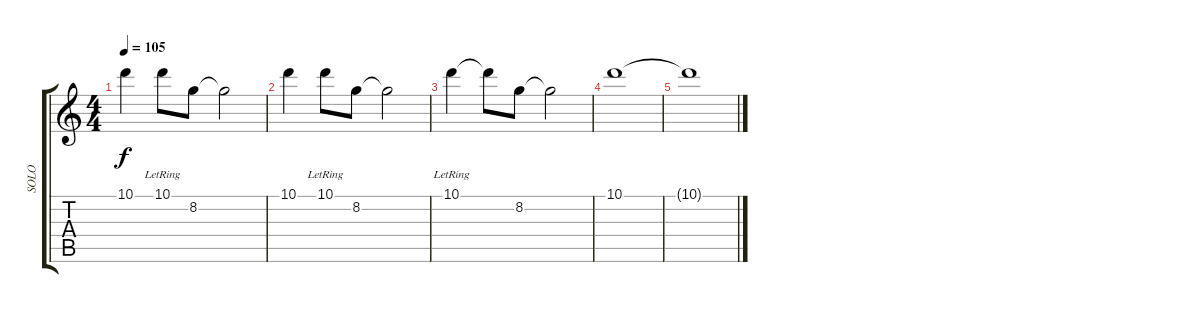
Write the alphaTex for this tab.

\track ("SOLO" "SOLO") {instrument overdrivenguitar}
\staff {score tabs}
\tuning (E4 B3 G3 D3 A2 E2) {hide}
\ts (4 4)
\tempo 105
\clef g2
\ks c
10.1.4{dy f instrument electricguitarjazz} 10.1{lr}.8 8.2.8 8.2{t}.2 |
10.1.4 10.1{lr}.8 8.2.8 8.2{t}.2 |
10.1{lr}.4 10.1{t}.8 8.2.8 8.2{t}.2 |
10.1.1 |
10.1{t}.1
